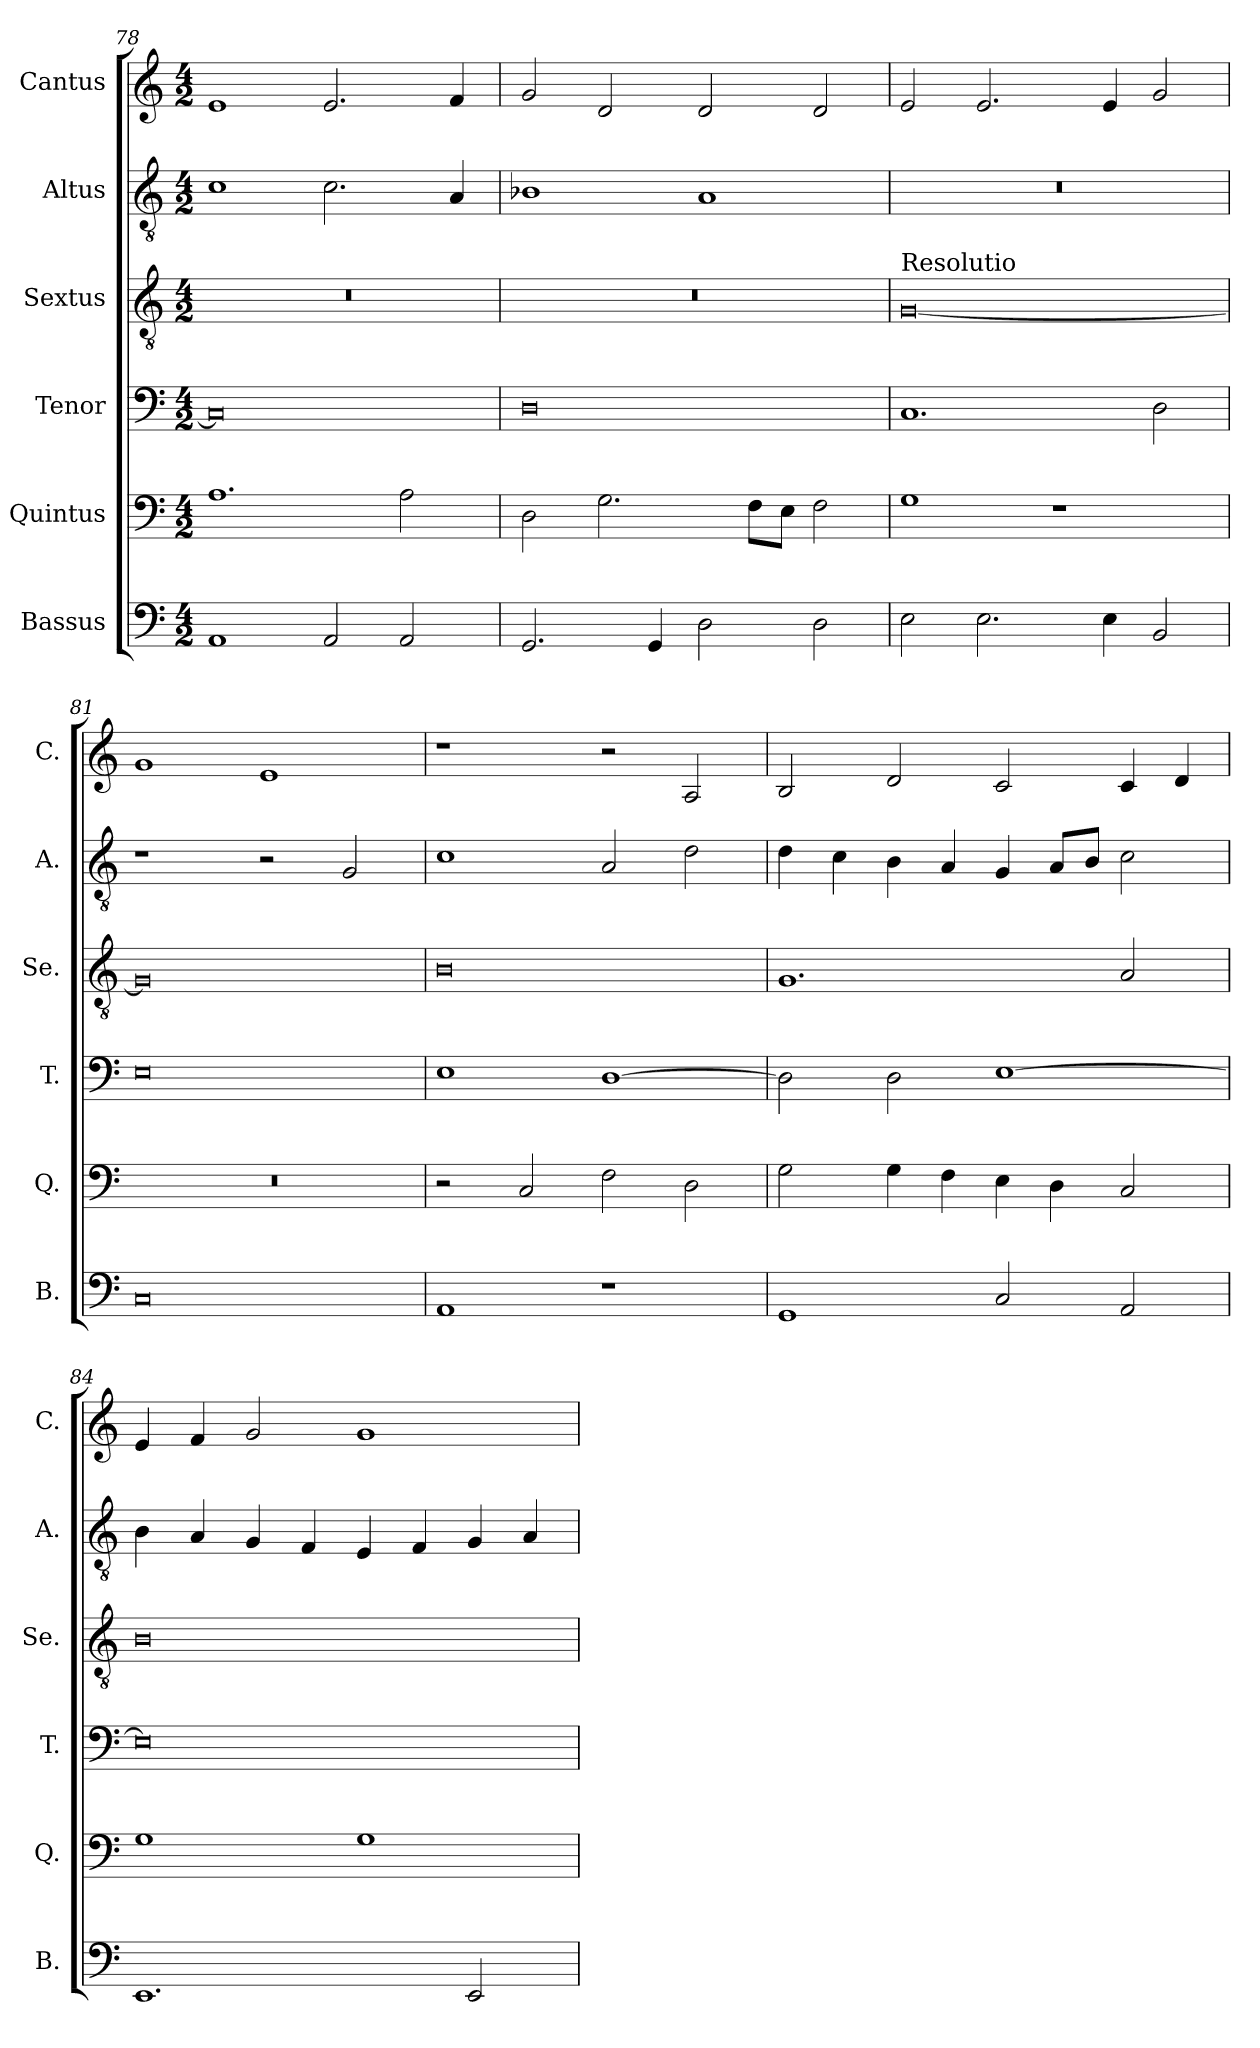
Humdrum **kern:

**kern	**kern	**kern	**kern	**kern	**kern
*part6	*part5	*part4	*part3	*part2	*part1
*staff6	*staff5	*staff4	*staff3	*staff2	*staff1
*I"Bassus	*I"Quintus	*I"Tenor	*I"Sextus	*I"Altus	*I"Cantus
*I'B.	*I'Q.	*I'T.	*I'Se.	*I'A.	*I'C.
!!LO:PB:g=z
*clefF4	*clefF4	*clefF4	*clefGv2	*clefGv2	*clefG2
*k[]	*k[]	*k[]	*k[]	*k[]	*k[]
*M4/2	*M4/2	*M4/2	*M4/2	*M4/2	*M4/2
=78	=78	=78	=78	=78	=78
1AA	1.A	0C]	0r	1c	1e
2AA/	.	.	.	2.c\	2.e/
2AA/	2A\	.	.	.	.
.	.	.	.	4A/	4f/
=79	=79	=79	=79	=79	=79
2.GG/	2D\	0D	0r	1B-X	2g/
.	2.G\	.	.	.	2d/
4GG/	.	.	.	.	.
2D\	.	.	.	1A	2d/
.	8F\L	.	.	.	.
.	8E\J	.	.	.	.
2D\	2F\	.	.	.	2d/
=80	=80	=80	=80	=80	=80
!	!	!	!LO:TX:a:t=Resolutio	!	!
2E\	1G	1.C	[0G	0r	2e/
2.E\	.	.	.	.	2.e/
.	1r	.	.	.	.
4E\	.	.	.	.	4e/
2BB/	.	2D\	.	.	2g/
=81	=81	=81	=81	=81	=81
0C	0r	0E	0G]	1r	1g
.	.	.	.	2r	1e
.	.	.	.	2G/	.
=82	=82	=82	=82	=82	=82
1AA	2r	1E	0B	1c	1r
.	2C/	.	.	.	.
1r	2F\	[1D	.	2A/	2r
.	2D\	.	.	2d\	2A/
=83	=83	=83	=83	=83	=83
1GG	2G\	2D\]	1.G	4d\	2B/
.	.	.	.	4c\	.
.	4G\	2D\	.	4B\	2d/
.	4F\	.	.	4A/	.
2C/	4E\	[1E	.	4G/	2c/
.	4D\	.	.	8A/L	.
.	.	.	.	8B/J	.
2AA/	2C/	.	2A/	2c\	4c/
.	.	.	.	.	4d/
!!LO:LB:g=z
=84	=84	=84	=84	=84	=84
1.EE	1G	0E]	0B	4B\	4e/
.	.	.	.	4A/	4f/
.	.	.	.	4G/	2g/
.	.	.	.	4F/	.
.	1G	.	.	4E/	1g
.	.	.	.	4F/	.
2EE/	.	.	.	4G/	.
.	.	.	.	4A/	.
=	=	=	=	=	=
*-	*-	*-	*-	*-	*-
